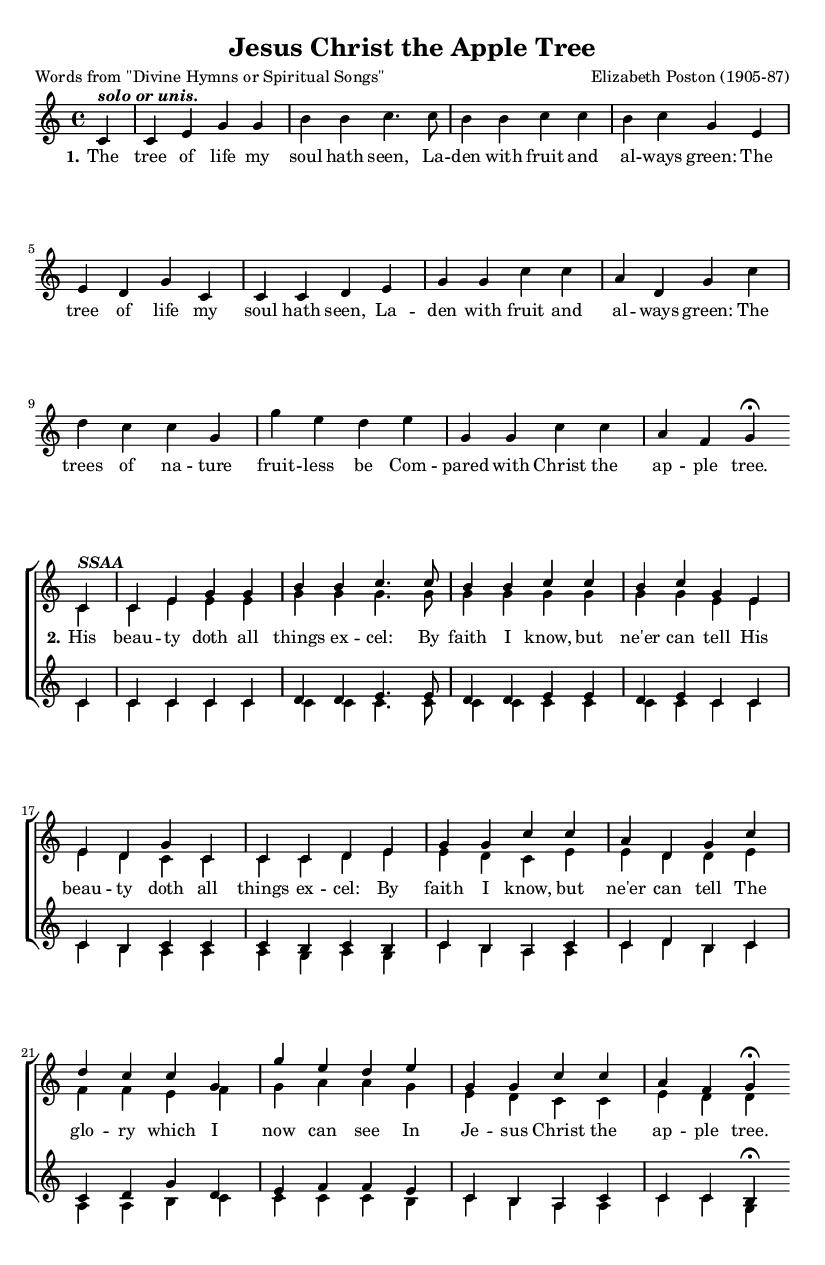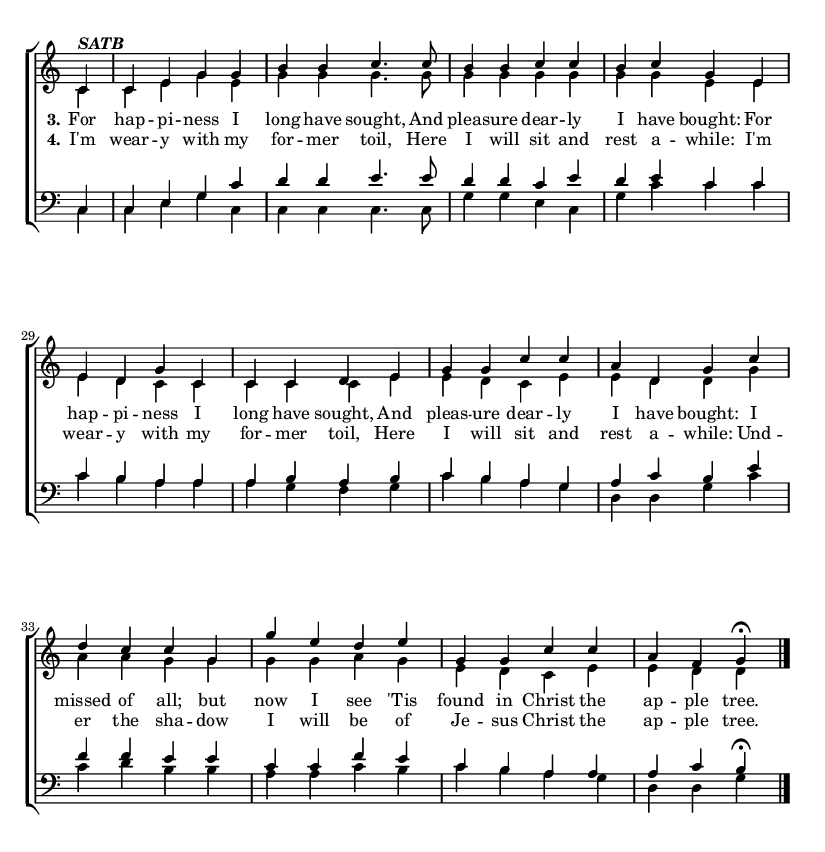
\version "2.14.2"

\header {
  title = "Jesus Christ the Apple Tree"
  poet = "Words from \"Divine Hymns or Spiritual Songs\"" % italics?
  composer = "Elizabeth Poston (1905-87)"
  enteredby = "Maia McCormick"
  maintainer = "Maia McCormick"
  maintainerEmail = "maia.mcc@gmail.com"
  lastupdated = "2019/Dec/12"
}

\include "header.ly"

global = {
  \preamble
  \key c \major
  \time 4/4
}

sopMusic = \relative c' {
  \revert Stem.direction
  \partial 4
  c4^\markup { \italic\bold"solo or unis." } |
  c e g g | b b c4. c8 | b4 b c c | b c g e |
  e d g c, | c c d e | g g c c | a d, g c | % break
  d c c g | g' e d e | g, g c c | a f g\fermata \bar"" \break

  \override Stem.direction = #UP
  c,^\markup { \italic\bold"SSAA" } |
  c e g g | b b c4. c8 | b4 b c c | b c g e |
  e d g c, | c c d e | g g c c | a d, g c | % break
  d c c g | g' e d e | g, g c c | a f g\fermata \bar"" \pageBreak

  c,^\markup { \italic\bold"SATB" } |
  c e g g | b b c4. c8 | b4 b c c | b c g e |
  e d g c, | c c d e | g g c c | a d, g c | % break
  d c c g | g' e d e | g, g c c | a f g\fermata


  \bar "|."

}

altoMusic = \relative c' {
  \repeat unfold 48 { s4 }
  c4 | c e e e | g g g4. g8 | g4 g g g | g g e  e |
  e d c c | c c d e | e d c e | e d d e |
  f f e f | g a a g | e d c c | e d d

  c | c e g e | g g g4. g8 | g4 g g g | g g e e |
  e d c c | c c c e | e d c e | e d d 
  g | a a g g | g g a g | e d c e | e d d

  \bar "|."
}

stanzaI = \lyricmode {
  \set stanza = #"1."
  \repeat unfold 2 {
    The tree of life my soul hath seen,
    La -- den with fruit and al -- ways green:
  }
  The trees of na -- ture fruit -- less be
  Com -- pared with Christ the ap -- ple tree.

  \set stanza = #"2."
  \repeat unfold 2 {
    His beau -- ty doth all things ex -- cel:
    By faith I know, but ne'er can tell
  }
  The glo -- ry which I now can see
  In Je -- sus Christ the ap -- ple tree.
}

stanzaIII = \lyricmode {
  \repeat unfold 48 { \skip 1 }
  \repeat unfold 48 { \skip 1 }
  \set stanza = #"3."
  \repeat unfold 2 {
    For hap -- pi -- ness I long have sought,
    And pleas -- ure dear -- ly I have bought:
  }
  I missed of all; but now I see
  'Tis found in Christ the ap -- ple tree.
}

stanzaIV = \lyricmode {
  \repeat unfold 48 { \skip 1 }
  \repeat unfold 48 { \skip 1 }
  \set stanza = #"4."
  \repeat unfold 2 {
    I'm wear -- y with my for -- mer toil,
    Here I will sit and rest a -- while:
  }
  Und -- er the sha -- dow I will be
  of Je -- sus Christ the ap -- ple tree.
}

tenorMusic = \relative c' {
  \repeat unfold 48 { s4 }
  c4 | c c c c | d d e4. e8 | d4 d e e | d e c c |
  c b c c | c b c b | c b a c | c d b c |
  c d g d | e f f e | c b a c | c c b\fermata \bar""
  \clef bass \set Staff.explicitClefVisibility = #end-of-line-invisible

  c, | c e g c | d d e4. e8 | d4 d c e | d e c c |
  c b a a | a b a b | c b a g | a c b 
  e | f f e e | c c f e | c b a a | a c b\fermata
  \bar "|."
}

bassMusic = \relative c' {
  \repeat unfold 48 { s4 }
  c4 | c c c c | c c c4. c8 | c4 c c c | c c c c |
  c b a a | a g a g | c b a a | c d b c |
  a a b c | c c c b | c b a a | c c g \bar""
  \clef bass \set Staff.explicitClefVisibility = #end-of-line-invisible

  c, | c e g c, | c c c4. c8 | g'4 g e c | g' c c c |
  c b a a | a g f g | c b a g | d d g 
  c | c d b b | a a c b | c b a g | d d g
  \bar "|."
}

\layout {
  \context {
    \Staff \RemoveEmptyStaves
    \override VerticalAxisGroup.remove-first = ##t
  }
}

\score {
  <<
   \new ChoirStaff <<
    \new Staff = women <<
      \new Voice = "sopranos" { \voiceOne << \global \sopMusic >> }
      \new Voice = "altos" { \voiceTwo << \global \altoMusic >> }
    >>
    \new Lyrics = "stanzaIV"  \with { alignBelowContext = #"women" } \lyricsto "sopranos" \stanzaIV
    \new Lyrics = "stanzaIII"  \with { alignBelowContext = #"women" } \lyricsto "sopranos" \stanzaIII
    \new Lyrics = "stanzaI"  \with { alignBelowContext = #"women" } \lyricsto "sopranos" \stanzaI
   \new Staff = men <<
      \new Voice = "tenors" { \voiceOne << \global \tenorMusic >> }
      \new Voice = "basses" { \voiceTwo << \global \bassMusic >> }
    >>
  >>
  >>
}

